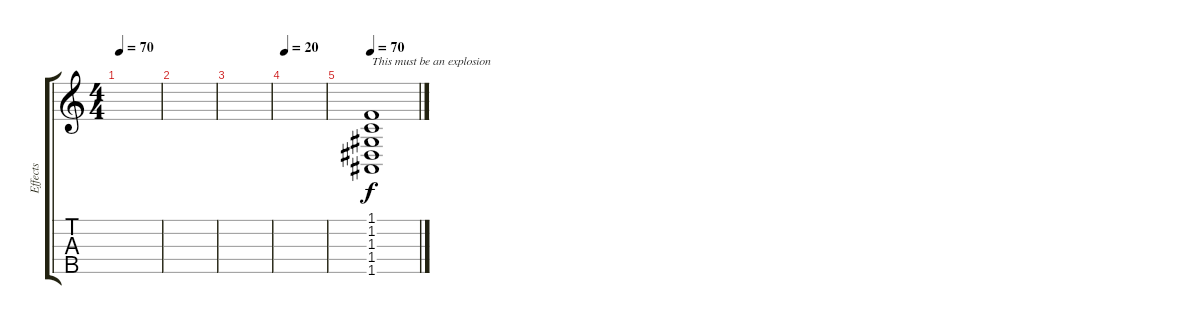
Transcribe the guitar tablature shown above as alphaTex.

\track ("Effects" "Effects") {instrument gunshot}
\staff {score tabs}
\tuning (E4 B3 G3 D3 A2) {hide}
\ts (4 4)
\tempo 70
\clef g2
\ks c
|
|
|
\tempo 20
|
\tempo 120
\tempo 70
(1.1 1.2 1.3 1.4 1.5).1{txt "This must be an explosion"}
